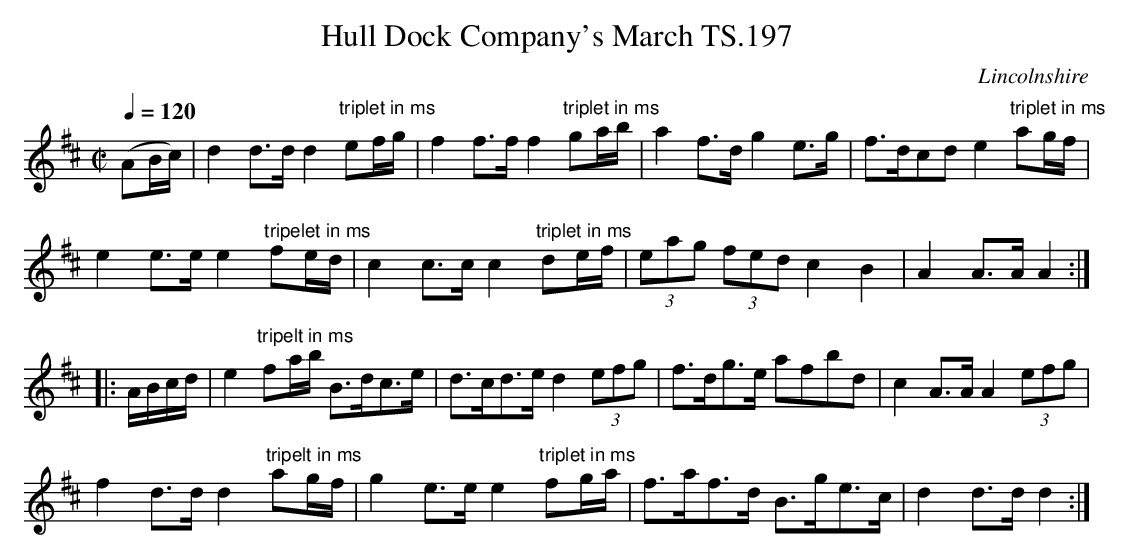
X:1
T:Hull Dock Company's March TS.197
L:1/8
M:C|
O:Lincolnshire
Q:1/4=120
K:D
(AB/c/)|d2d>dd2 "triplet in ms"ef/g/|f2f>ff2 "triplet in ms"ga/b/|a2f>dg2e>g|f>dcde2 "triplet in ms"ag/f/|!
e2e>ee2 "tripelet in ms"fe/d/|c2c>cc2 "triplet in ms" de/f/|(3eag (3fedc2B2|A2A>AA2:|!
|:A/B/c/d/|e2 "tripelt in ms" fa/b/ B>dc>e|d>cd>ed2(3efg|f>dg>e afbd|c2A>AA2(3efg|!
f2d>dd2 "tripelt in ms"ag/f/|g2e>ee2 "triplet in ms"fg/a/|f>af>d B>ge>c|d2d>dd2:|]
